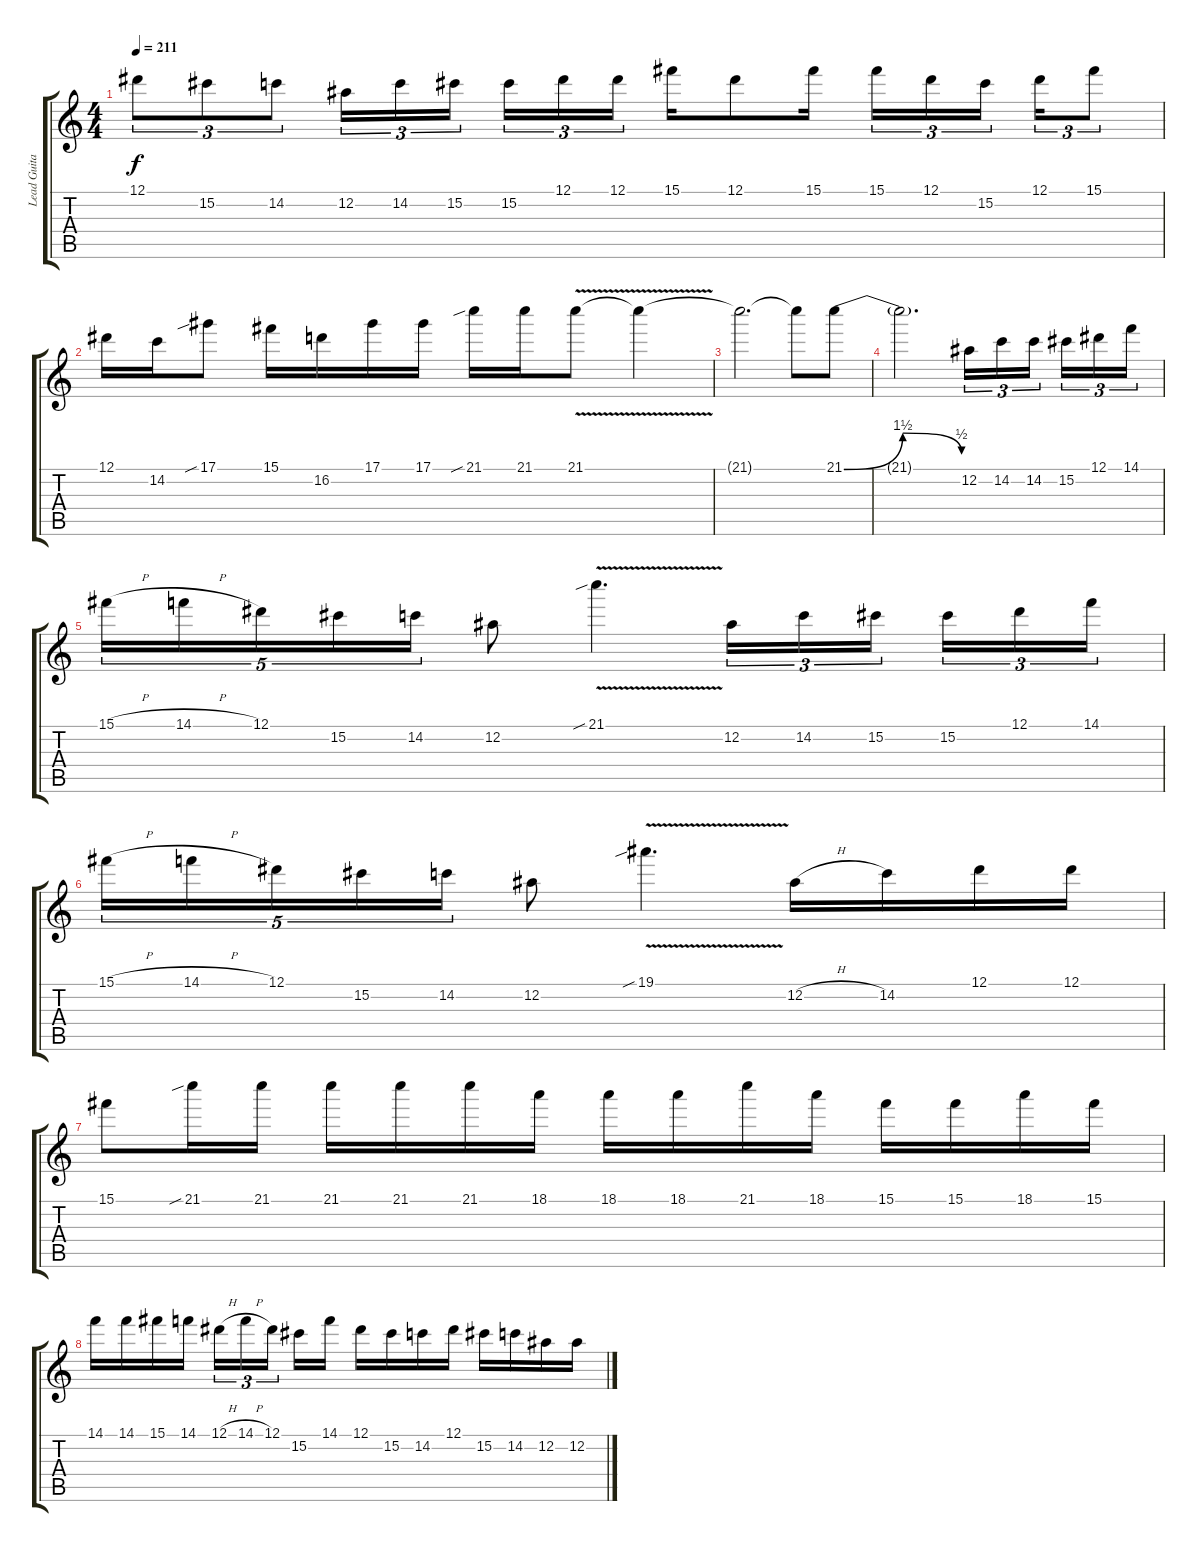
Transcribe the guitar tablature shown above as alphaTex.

\track ("Lead Guitar (Malmsteen)" "Lead Guita") {instrument distortionguitar}
\staff {score tabs}
\tuning (Eb4 Bb3 Gb3 Db3 Ab2 Eb2) {hide}
\ts (4 4)
\tempo 211
\clef g2
\ks c
12.1.8{tu (3 2) dy f} 15.2.8{tu (3 2)} 14.2.8{tu (3 2)} 12.2.16{tu (3 2)} 14.2.16{tu (3 2)} 15.2.16{tu (3 2) beam splitsecondary} 15.2.16{tu (3 2)} 12.1.16{tu (3 2)} 12.1.16{tu (3 2)} 15.1.16 12.1.8 15.1.16 15.1.16{tu (3 2)} 12.1.16{tu (3 2)} 15.2.16{tu (3 2) beam splitsecondary} 12.1.16{tu (3 2)} 15.1.8{tu (3 2)} |
12.1.16 14.2.16 17.1{sib}.8 15.1.16 16.2.16 17.1.16 17.1.16 21.1{sib}.16 21.1.16 21.1{v}.8 21.1{t}.4 |
21.1{t}.2{d} 21.1{t}.8 21.1{be (bendrelease 0 0 15 6 50 6 60 2)}.8 |
21.1{t}.2{d} 12.2.16{tu (3 2)} 14.2.16{tu (3 2)} 14.2.16{tu (3 2) beam splitsecondary} 15.2.16{tu (3 2)} 12.1.16{tu (3 2)} 14.1.16{tu (3 2)} |
15.1{h}.16{tu (5 4)} 14.1{h}.16{tu (5 4)} 12.1.16{tu (5 4)} 15.2.16{tu (5 4)} 14.2.16{tu (5 4)} 12.2.8 21.1{v sib}.4{d} 12.2.16{tu (3 2)} 14.2.16{tu (3 2)} 15.2.16{tu (3 2) beam splitsecondary} 15.2.16{tu (3 2)} 12.1.16{tu (3 2)} 14.1.16{tu (3 2)} |
15.1{h}.16{tu (5 4)} 14.1{h}.16{tu (5 4)} 12.1.16{tu (5 4)} 15.2.16{tu (5 4)} 14.2.16{tu (5 4)} 12.2.8 19.1{v sib}.4{d} 12.2{h}.16 14.2.16 12.1.16 12.1.16 |
15.1.8 21.1{sib}.16 21.1.16 21.1.16 21.1.16 21.1.16 18.1.16 18.1.16 18.1.16 21.1.16 18.1.16 15.1.16 15.1.16 18.1.16 15.1.16 |
14.1.16 14.1.16 15.1.16 14.1.16 12.1{h}.16{tu (3 2)} 14.1{h}.16{tu (3 2)} 12.1.16{tu (3 2) beam splitsecondary} 15.2.16 14.1.16 12.1.16 15.2.16 14.2.16 12.1.16 15.2.16 14.2.16 12.2.16 12.2.16
